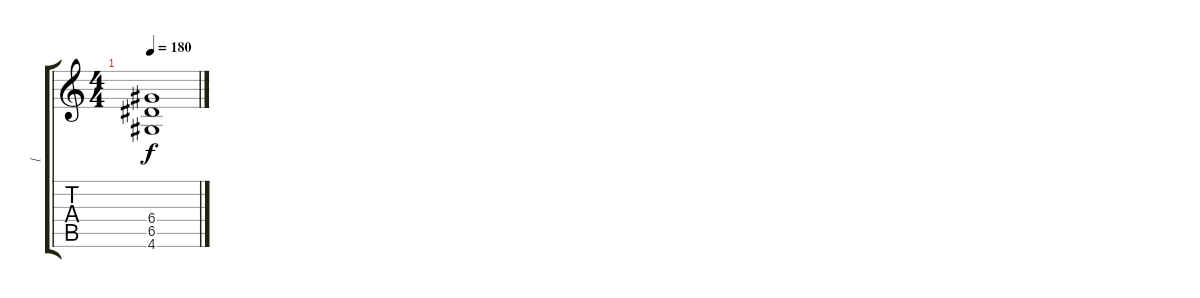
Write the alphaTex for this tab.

\track ("[" "[") {instrument overdrivenguitar}
\staff {score tabs}
\tuning (E4 B3 G3 D3 A2 E2) {hide}
\ts (4 4)
\tempo 180
\clef g2
\ks c
(6.4{t} 6.5{t} 4.6{t}).1{dy f}
